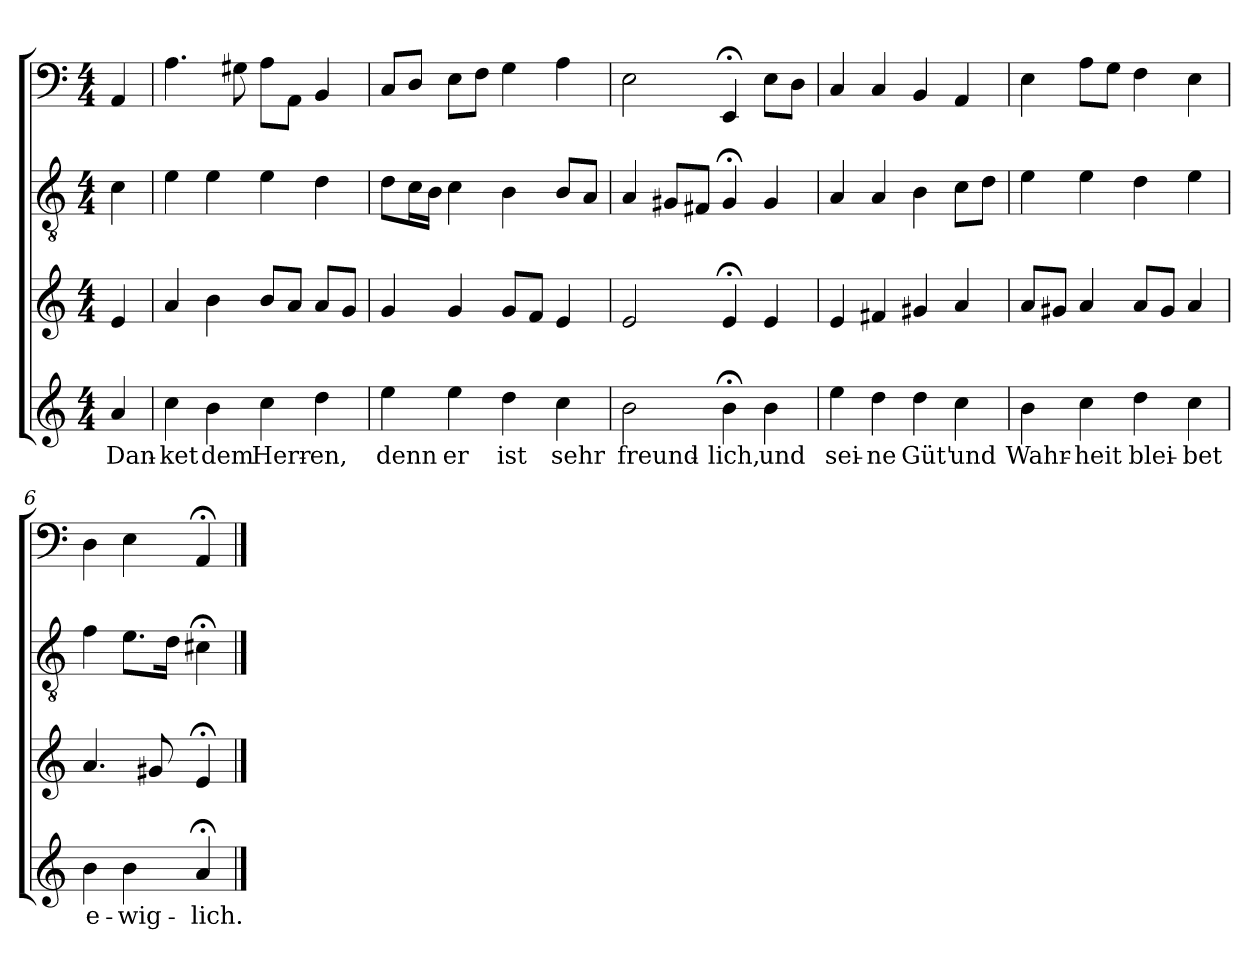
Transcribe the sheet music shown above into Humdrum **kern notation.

**kern	**text	**kern	**kern	**kern
*part4	*part4	*part3	*part2	*part1
*staff4	*staff4	*staff3	*staff2	*staff1
*clefG2	*	*clefG2	*clefGv2	*clefF4
*k[]	*	*k[]	*k[]	*k[]
*a:	*	*a:	*a:	*a:
*M4/4	*	*M4/4	*M4/4	*M4/4
=	=	=	=	=
4a/	Dan-	4e/	4c\	4AA/
=1	=1	=1	=1	=1
4cc\	-ket	4a/	4e\	4.A\
4b\	dem	4b\	4e\	.
.	.	.	.	8G#X\
4cc\	Herr-	8b/L	4e\	8A\L
.	.	8a/J	.	8AA\J
4dd\	-en,	8a/L	4d\	4BB/
.	.	8g/J	.	.
=2	=2	=2	=2	=2
4ee\	denn	4g/	8d\L	8C/L
.	.	.	16c\L	8D/J
.	.	.	16B\JJ	.
4ee\	er	4g/	4c\	8E\L
.	.	.	.	8F\J
4dd\	ist	8g/L	4B\	4G\
.	.	8f/J	.	.
4cc\	sehr	4e/	8B/L	4A\
.	.	.	8A/J	.
=3	=3	=3	=3	=3
2b\	freund-	2e/	4A/	2E\
.	.	.	8G#X/L	.
.	.	.	8F#X/J	.
4b;<\	-lich,	4e;</	4G#;</	4EE;</
4b\	und	4e/	4G#/	8E\L
.	.	.	.	8D\J
=4	=4	=4	=4	=4
4ee\	sei-	4e/	4A/	4C/
4dd\	-ne	4f#X/	4A/	4C/
4dd\	Güt'	4g#X/	4B\	4BB/
4cc\	und	4a/	8c\L	4AA/
.	.	.	8d\J	.
=5	=5	=5	=5	=5
4b\	Wahr-	8a/L	4e\	4E\
.	.	8g#X/J	.	.
4cc\	-heit	4a/	4e\	8A\L
.	.	.	.	8G\J
4dd\	blei-	8a/L	4d\	4F\
.	.	8g#/J	.	.
4cc\	-bet	4a/	4e\	4E\
=6	=6	=6	=6	=6
4b\	e-	4.a/	4f\	4D\
4b\	-wig-	.	8.e\L	4E\
.	.	8g#X/	.	.
.	.	.	16d\Jk	.
4a;</	-lich.	4e;</	4c#X;<\	4AA;</
==	==	==	==	==
*-	*-	*-	*-	*-
